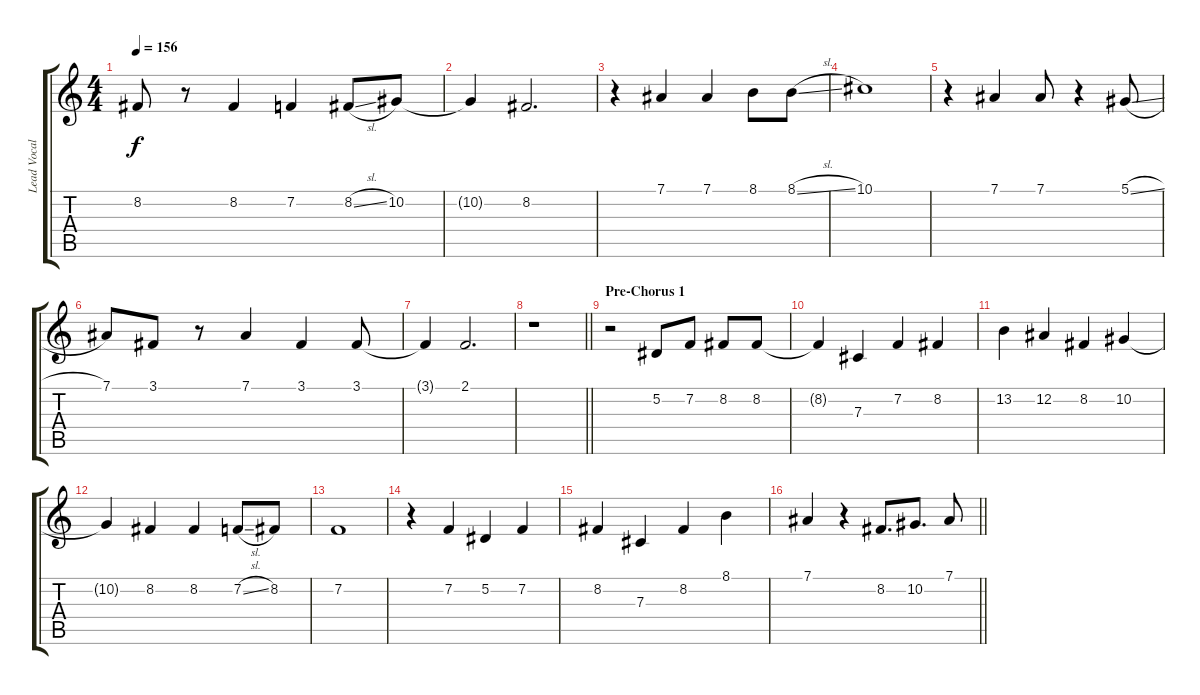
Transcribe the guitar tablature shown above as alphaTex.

\track ("Lead Vocals" "Lead Vocal") {instrument trumpet}
\staff {score tabs}
\tuning (Eb4 Bb3 Gb3 Db3 Ab2 Eb2) {hide}
\ts (4 4)
\tempo 156
\clef g2
\ks c
8.2{t}.8{dy f} r.8 8.2.4 7.2.4 8.2{sl}.8 10.2.8 |
10.2{t}.4 8.2.2{d} |
r.4 7.1.4 7.1.4 8.1.8 8.1{sl}.8 |
10.1.1 |
r.4 7.1.4 7.1.8 r.4 5.1{sl}.8 |
7.1.8 3.1.8 r.8 7.1.4 3.1.4 3.1.8 |
3.1{t}.4 2.1.2{d} |
\barLineRight lightlight
r.1 |
\section ("" "Pre-Chorus 1")
r.2 5.2.8 7.2.8 8.2.8 8.2.8 |
8.2{t}.4 7.3.4 7.2.4 8.2.4 |
13.2.4 12.2.4 8.2.4 10.2.4 |
10.2{t}.4 8.2.4 8.2.4 7.2{sl}.8 8.2.8 |
7.2.1 |
r.4 7.2.4 5.2.4 7.2.4 |
8.2.4 7.3.4 8.2.4 8.1.4 |
\barLineRight lightlight
7.1.4 r.4 8.2.8{d} 10.2.8{d} 7.1.8
